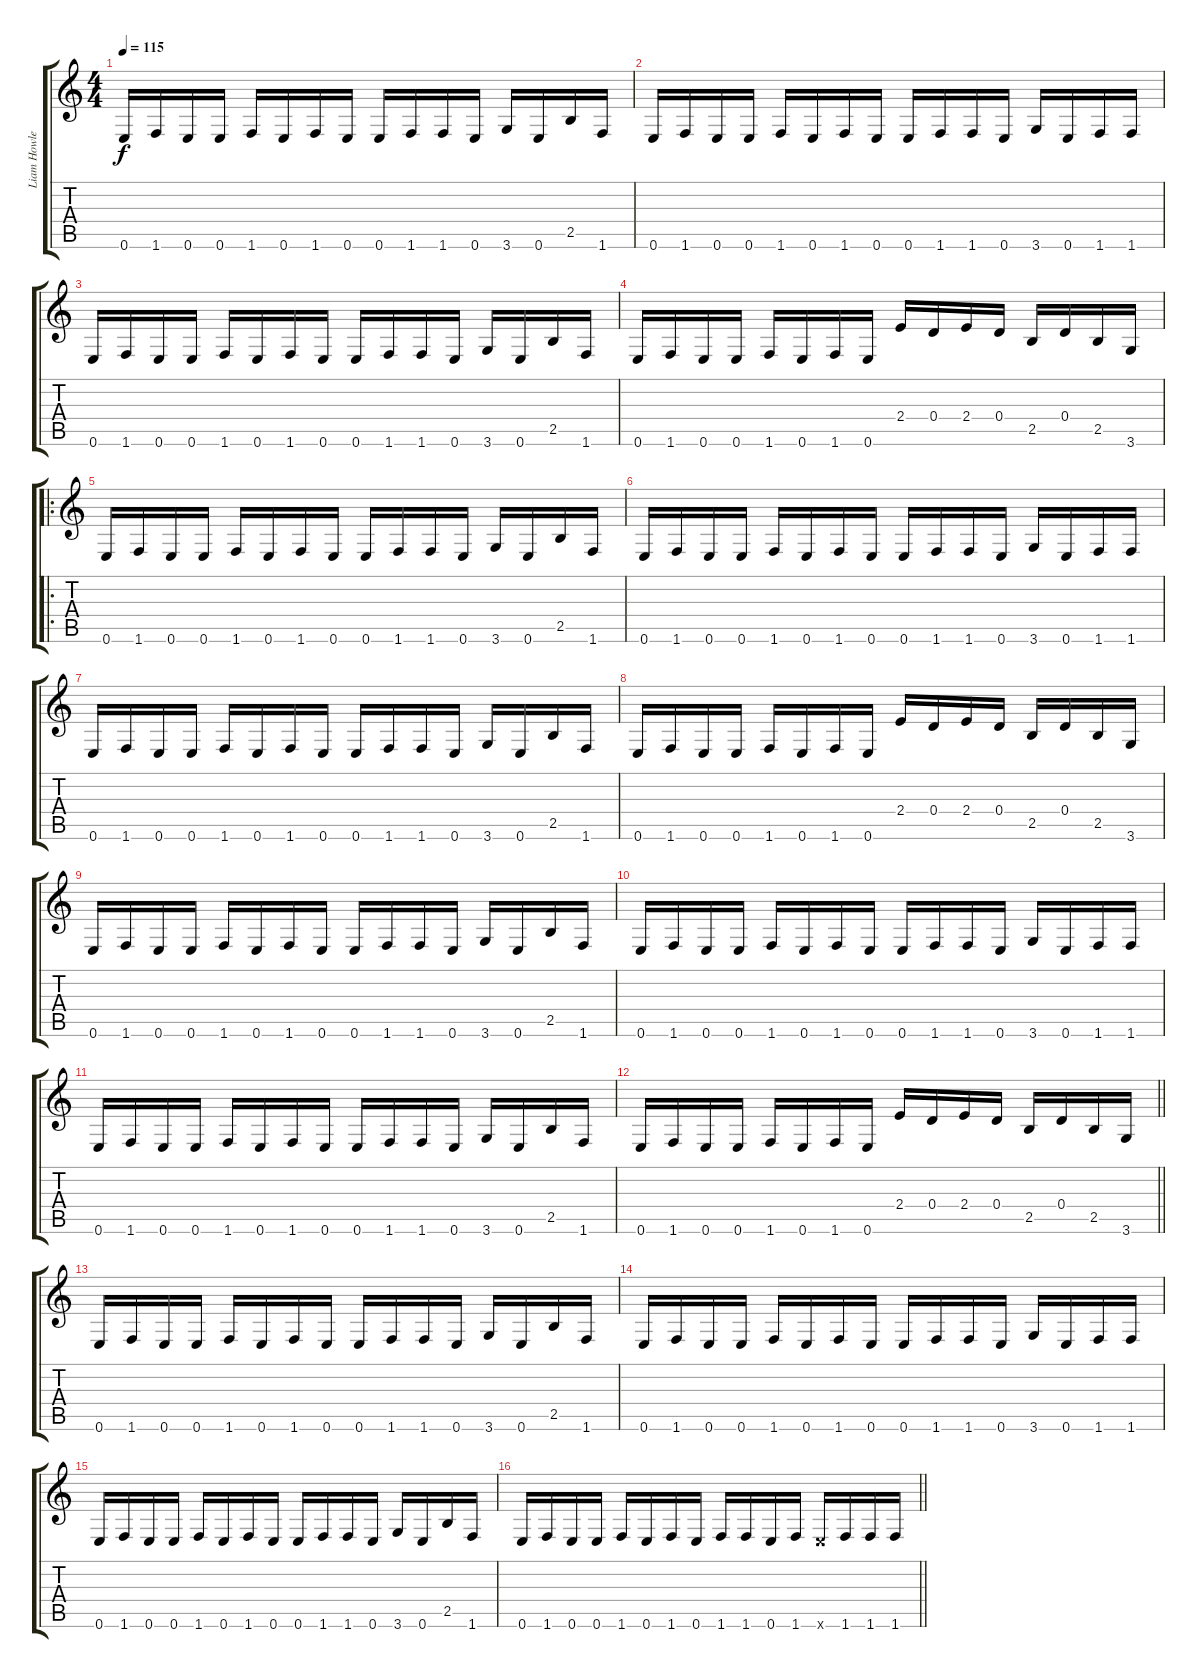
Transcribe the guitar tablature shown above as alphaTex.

\track ("Liam Howlett" "Liam Howle") {instrument overdrivenguitar}
\staff {score tabs}
\tuning (E4 B3 G3 D3 A2 E2) {hide}
\ts (4 4)
\tempo 115
\clef g2
\ks c
0.6.16{dy f} 1.6.16 0.6.16 0.6.16 1.6.16 0.6.16 1.6.16 0.6.16 0.6.16 1.6.16 1.6.16 0.6.16 3.6.16 0.6.16 2.5.16 1.6.16 |
0.6.16 1.6.16 0.6.16 0.6.16 1.6.16 0.6.16 1.6.16 0.6.16 0.6.16 1.6.16 1.6.16 0.6.16 3.6.16 0.6.16 1.6.16 1.6.16 |
0.6.16 1.6.16 0.6.16 0.6.16 1.6.16 0.6.16 1.6.16 0.6.16 0.6.16 1.6.16 1.6.16 0.6.16 3.6.16 0.6.16 2.5.16 1.6.16 |
0.6.16 1.6.16 0.6.16 0.6.16 1.6.16 0.6.16 1.6.16 0.6.16 2.4.16 0.4.16 2.4.16 0.4.16 2.5.16 0.4.16 2.5.16 3.6.16 |
\ro
0.6.16 1.6.16 0.6.16 0.6.16 1.6.16 0.6.16 1.6.16 0.6.16 0.6.16 1.6.16 1.6.16 0.6.16 3.6.16 0.6.16 2.5.16 1.6.16 |
0.6.16 1.6.16 0.6.16 0.6.16 1.6.16 0.6.16 1.6.16 0.6.16 0.6.16 1.6.16 1.6.16 0.6.16 3.6.16 0.6.16 1.6.16 1.6.16 |
0.6.16 1.6.16 0.6.16 0.6.16 1.6.16 0.6.16 1.6.16 0.6.16 0.6.16 1.6.16 1.6.16 0.6.16 3.6.16 0.6.16 2.5.16 1.6.16 |
0.6.16 1.6.16 0.6.16 0.6.16 1.6.16 0.6.16 1.6.16 0.6.16 2.4.16 0.4.16 2.4.16 0.4.16 2.5.16 0.4.16 2.5.16 3.6.16 |
0.6.16 1.6.16 0.6.16 0.6.16 1.6.16 0.6.16 1.6.16 0.6.16 0.6.16 1.6.16 1.6.16 0.6.16 3.6.16 0.6.16 2.5.16 1.6.16 |
0.6.16 1.6.16 0.6.16 0.6.16 1.6.16 0.6.16 1.6.16 0.6.16 0.6.16 1.6.16 1.6.16 0.6.16 3.6.16 0.6.16 1.6.16 1.6.16 |
0.6.16 1.6.16 0.6.16 0.6.16 1.6.16 0.6.16 1.6.16 0.6.16 0.6.16 1.6.16 1.6.16 0.6.16 3.6.16 0.6.16 2.5.16 1.6.16 |
\barLineRight lightlight
0.6.16 1.6.16 0.6.16 0.6.16 1.6.16 0.6.16 1.6.16 0.6.16 2.4.16 0.4.16 2.4.16 0.4.16 2.5.16 0.4.16 2.5.16 3.6.16 |
0.6.16 1.6.16 0.6.16 0.6.16 1.6.16 0.6.16 1.6.16 0.6.16 0.6.16 1.6.16 1.6.16 0.6.16 3.6.16 0.6.16 2.5.16 1.6.16 |
0.6.16 1.6.16 0.6.16 0.6.16 1.6.16 0.6.16 1.6.16 0.6.16 0.6.16 1.6.16 1.6.16 0.6.16 3.6.16 0.6.16 1.6.16 1.6.16 |
0.6.16 1.6.16 0.6.16 0.6.16 1.6.16 0.6.16 1.6.16 0.6.16 0.6.16 1.6.16 1.6.16 0.6.16 3.6.16 0.6.16 2.5.16 1.6.16 |
\barLineRight lightlight
0.6.16 1.6.16 0.6.16 0.6.16 1.6.16 0.6.16 1.6.16 0.6.16 1.6.16 1.6.16 0.6.16 1.6.16 0.6{x}.16 1.6.16 1.6.16 1.6.16
